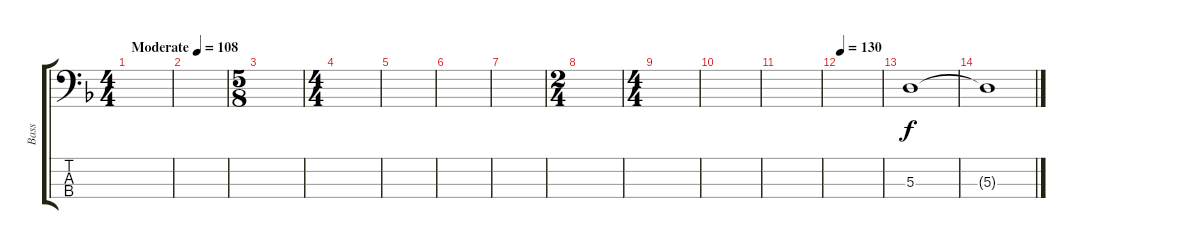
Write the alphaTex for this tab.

\track ("Bass" "Bass") {instrument electricbassfinger}
\staff {score tabs}
\tuning (G2 D2 A1 E1) {hide}
\ts (4 4)
\tempo (108 "Moderate")
\clef f4
\ks f
|
|
\ts (5 8)
|
\ts (4 4)
|
|
|
|
\ts (2 4)
|
\ts (4 4)
|
|
|
\tempo 130
|
5.3.1 |
5.3{t}.1
